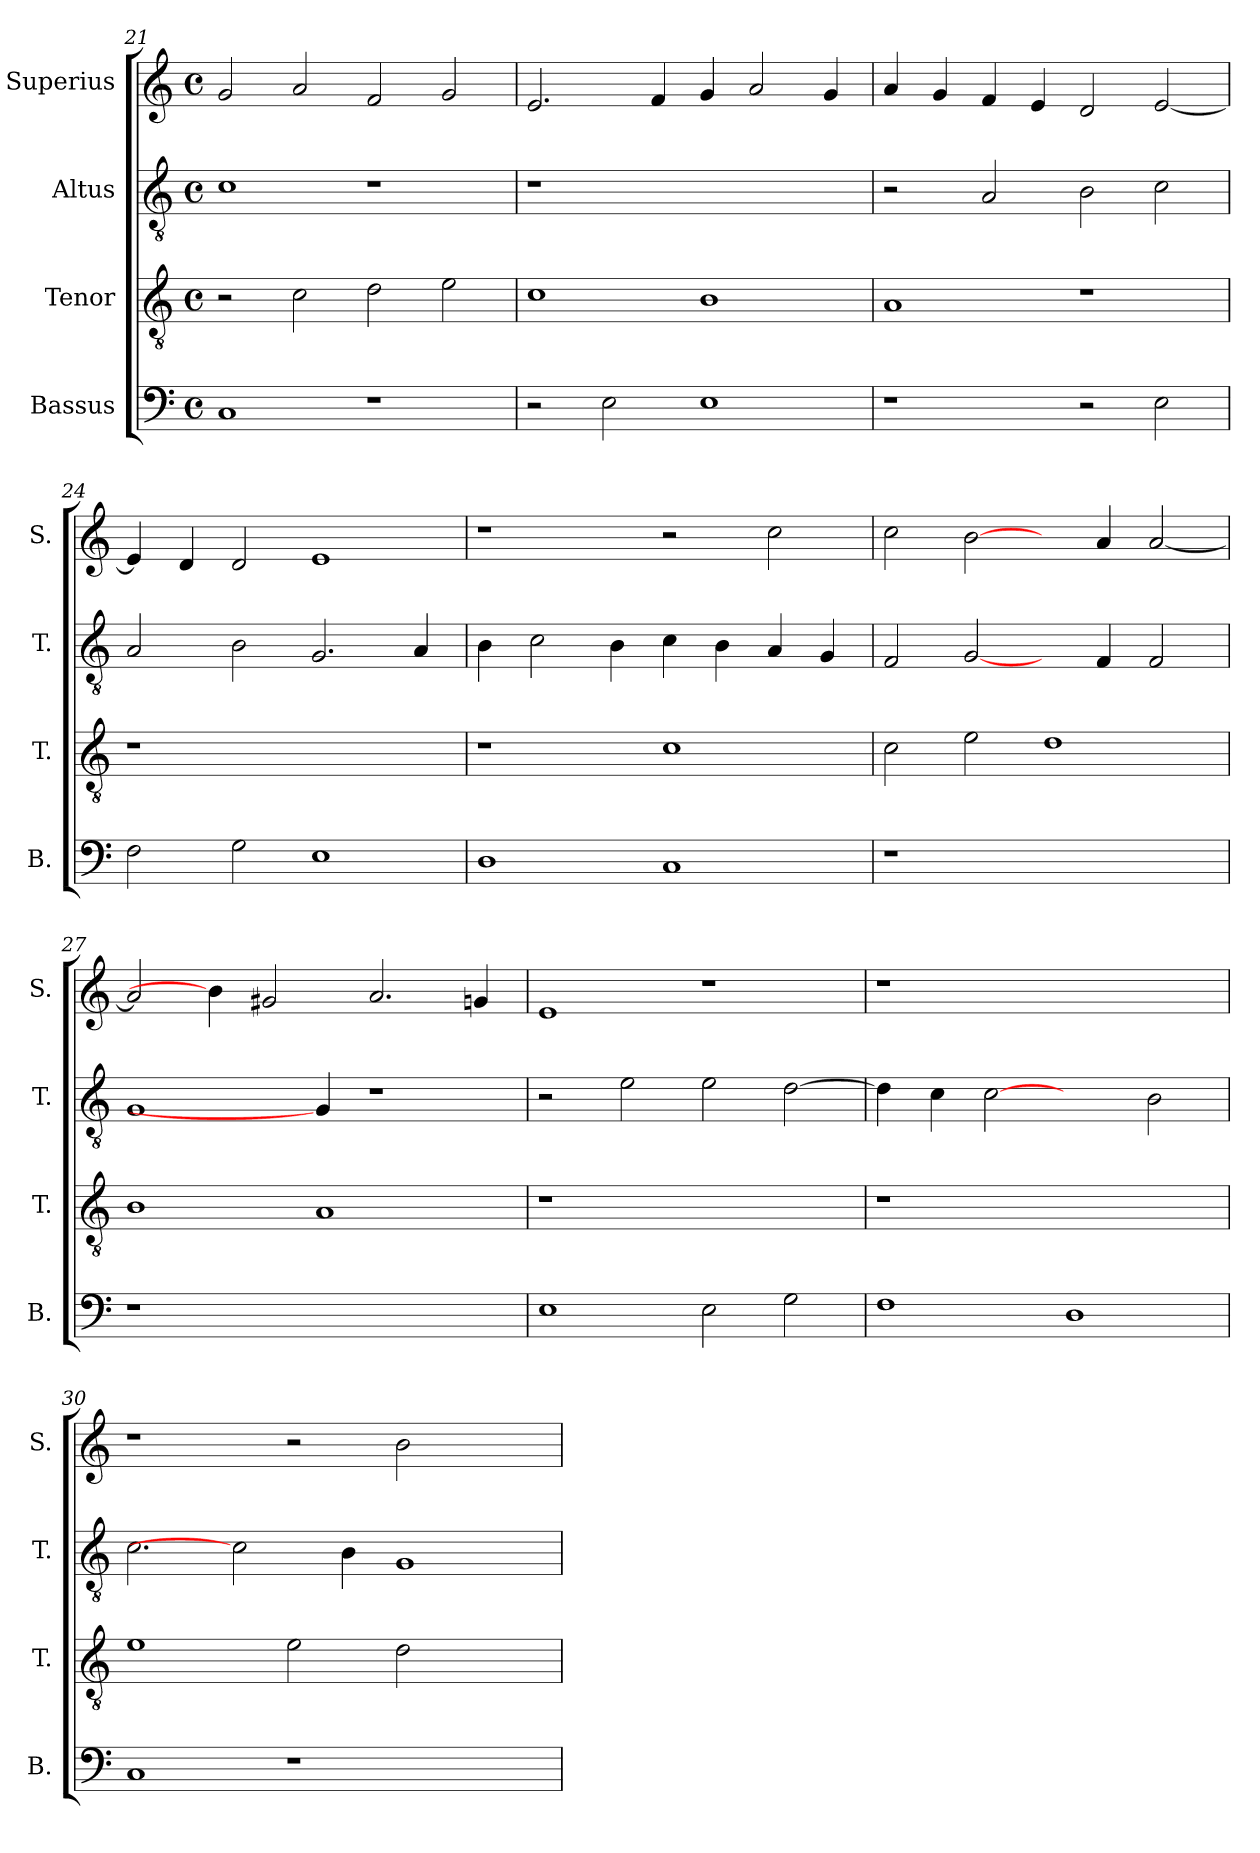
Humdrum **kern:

**kern	**kern	**kern	**kern
*part4	*part3	*part2	*part1
*staff4	*staff3	*staff2	*staff1
*I"Bassus	*I"Tenor	*I"Altus	*I"Superius
*I'B.	*I'T.	*I'T.	*I'S.
*clefF4	*clefGv2	*clefGv2	*clefG2
*	*ITrd7c12	*ITrd7c12	*
*k[]	*k[]	*k[]	*k[]
*C:	*C:	*C:	*C:
*M4/4	*M4/4	*M4/4	*M4/4
*met(c)	*met(c)	*met(c)	*met(c)
=21	=21	=21	=21
1Ci	2r	1Ci	2gi/
.	2Ci\	.	2ai/
1r	2Di\	1r	2fi/
.	2Ei\	.	2gi/
=22	=22	=22	=22
!	!	!LO:N:vis=1	!
2r	1Ci	1r	2.ei/
2Ei\	.	.	.
.	.	.	4fi/
1Ei	1BBi	1ryy	4gi/
.	.	.	2ai/
.	.	.	4gi/
=23	=23	=23	=23
1r	1AAi	2r	4ai/
.	.	.	4gi/
.	.	2AAi/	4fi/
.	.	.	4ei/
2r	1r	2BBi\	2di/
2Ei\	.	2Ci\	[<2ei/
!!LO:LB:g=z
=24	=24	=24	=24
!	!LO:N:vis=1	!	!
2Fi\	1r	2AAi/	4ei/]
.	.	.	4di/
2Gi\	.	2BBi\	2di/
1Ei	1ryy	2.GGi/	1ei
.	.	4AAi/	.
=25	=25	=25	=25
1Di	1r	4BBi\	1r
.	.	2Ci\	.
.	.	4BBi\	.
1Ci	1Ci	4Ci\	2r
.	.	4BBi\	.
.	.	4AAi/	2cci\
.	.	4GGi/	.
=26	=26	=26	=26
!LO:N:vis=1	!	!	!
1r	2Ci\	2FFi/	2cci\
.	2Ei\	[2GGi/	[2bi\
1ryy	1Di	4ryy	4ryy
.	.	4FFi/	4ai/
.	.	2FFi/	[<2ai/
=27	=27	=27	=27
!LO:N:vis=1	!	!	!
1r	1BBi	1GGi	2ai/]
.	.	.	4bi\]
.	.	.	2g#Xi/
1ryy	1AAi	4GGi/]	.
.	.	1r	2.ai/
4ryy	4ryy	.	4gi/
=28	=28	=28	=28
!	!LO:N:vis=1	!	!
1Ei	1r	2r	1ei
.	.	2Ei\	.
2Ei\	1ryy	2Ei\	1r
2Gi\	.	[>2Di\	.
=29	=29	=29	=29
!	!LO:N:vis=1	!	!LO:N:vis=1
1Fi	1r	4Di\]	1r
.	.	4Ci\	.
.	.	[2Ci	.
1Di	1ryy	2ryy	1ryy
.	.	2BBi\	.
!!LO:LB:g=z
=30	=30	=30	=30
1Ci	1Ei	2.Ci\	1r
.	.	2Ci]	.
1r	2Ei\	.	2r
.	.	4BBi\	.
.	2Di\	1GGi	2bi\
2ryy	2ryy	.	2ryy
=	=	=	=
*-	*-	*-	*-
